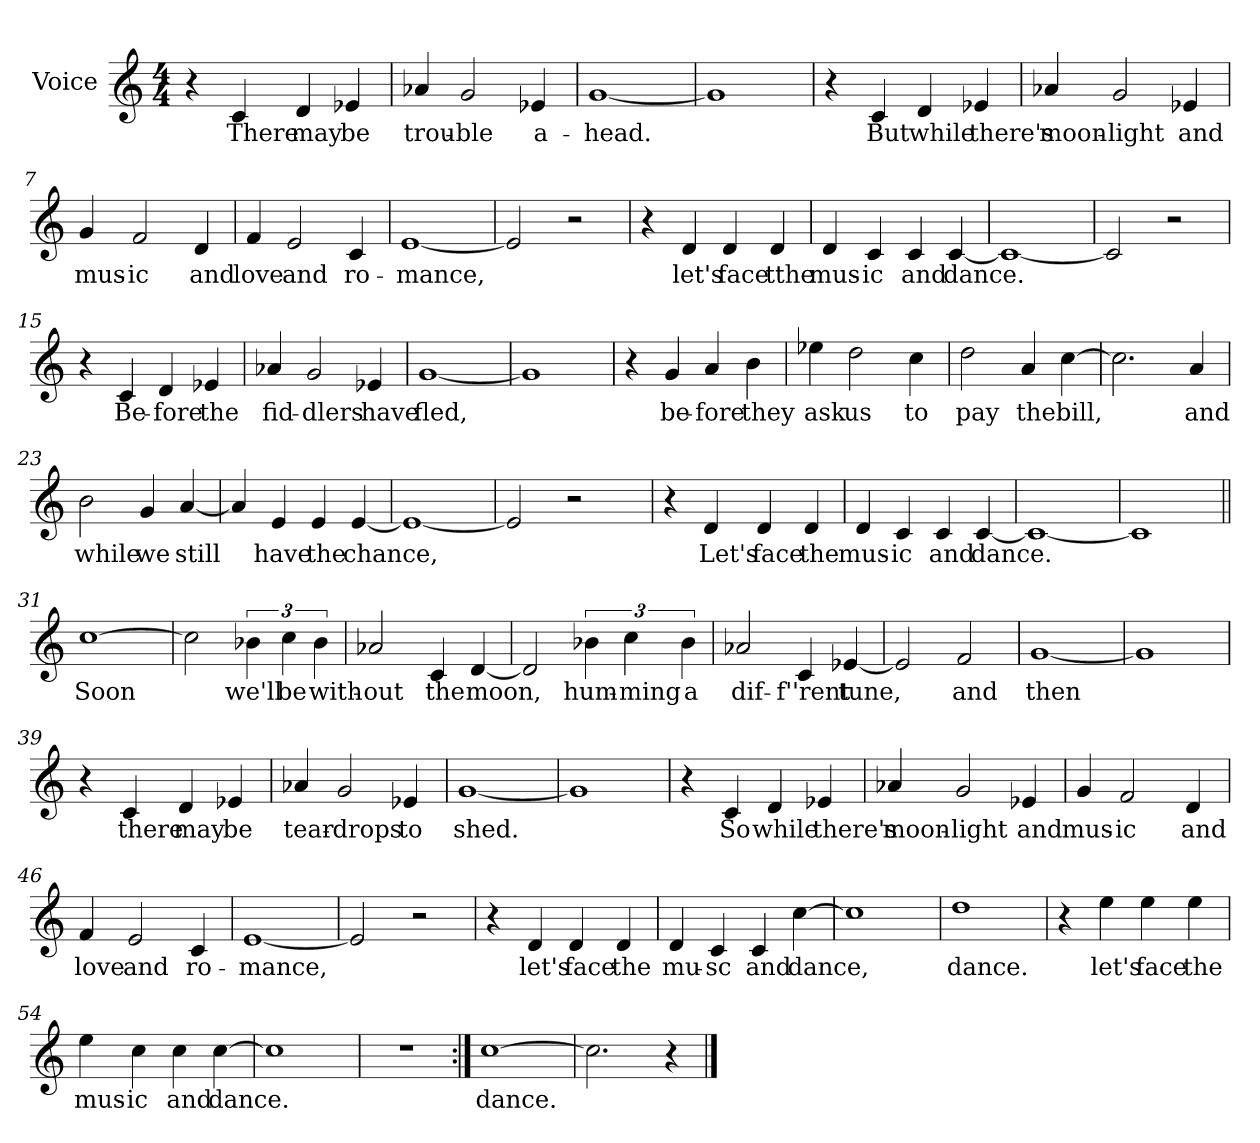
**kern	**text
*part1	*part1
*staff1	*staff1
*I"Voice	*
*I'Vo.	*
*clefG2	*
*k[]	*
*C:	*
*M4/4	*
=1	=1
4r	.
4c/	There
4d/	may
4e-X/	be
=2	=2
4a-X/	trou-
2g/	ble
4e-X/	a-
=3	=3
[1g	head.
=4	=4
1g]	.
=5	=5
4r	.
4c/	But
4d/	while
4e-X/	there's
=6	=6
4a-X/	moon-
2g/	light
4e-X/	and
!!LO:LB:g=z
=7	=7
4g/	mus-
2f/	ic
4d/	and
=8	=8
4f/	love
2e/	-and
4c/	ro-
=9	=9
[1e	mance,
=10	=10
2e/]	.
2r	.
=11	=11
4r	.
4d/	let's
4d/	face
4d/	tthe
=12	=12
4d/	mus-
4c/	ic
4c/	and
[4c/	dance.
!!LO:LB:g=z
=13	=13
1c_	.
=14	=14
2c/]	.
2r	.
=15	=15
4r	.
4c/	Be-
4d/	fore
4e-X/	the
=16	=16
4a-X/	fid-
2g/	dlers
4e-X/	have
=17	=17
[1g	fled,
=18	=18
1g]	.
!!LO:LB:g=z
=19	=19
4r	.
4g/	be-
4a/	fore
4b\	they
=20	=20
4ee-X\	ask
2dd\	us
4cc\	to
=21	=21
2dd\	pay
4a/	the
[4cc\	bill,
=22	=22
2.cc\]	.
4a/	and
=23	=23
2b\	while
4g/	we
[4a/	still
=24	=24
4a/]	.
4e/	have
4e/	the
[4e/	chance,
!!LO:LB:g=z
=25	=25
1e_	.
=26	=26
2e/]	.
2r	.
=27	=27
4r	.
4d/	Let's
4d/	face
4d/	the
=28	=28
4d/	mus-
4c/	ic
4c/	and
[4c/	dance.
=29	=29
1c_	.
=30	=30
1c]	.
!!LO:LB:g=z
=31||	=31||
[1cc	Soon
=32	=32
2cc\]	.
6b-X\	we'll
6cc\	be
6b-\	with-
=33	=33
2a-X/	out
4c/	the
[4d/	moon,
=34	=34
2d/]	.
6b-X\	hum-
6cc\	ming
6b-\	a
=35	=35
2a-X/	-dif-
4c/	f''rent
[4e-X/	tune,
=36	=36
2e-/]	.
2f/	and
!!LO:LB:g=z
=37	=37
[1g	then
=38	=38
1g]	.
=39	=39
4r	.
4c/	there
4d/	may
4e-X/	be
=40	=40
4a-X/	tear-
2g/	drops
4e-X/	to
=41	=41
[1g	shed.
=42	=42
1g]	.
!!LO:LB:g=z
=43	=43
4r	.
4c/	So
4d/	while
4e-X/	there's
=44	=44
4a-X/	moon-
2g/	light
4e-X/	and
=45	=45
4g/	mus-
2f/	ic
4d/	and
=46	=46
4f/	love
2e/	and
4c/	ro-
=47	=47
[1e	mance,
=48	=48
2e/]	.
2r	.
!!LO:PB:g=z
=49	=49
4r	.
4d/	let's
4d/	face
4d/	the
=50	=50
4d/	mu-
4c/	sc
4c/	and
[4cc\	dance,
=51	=51
1cc]	.
=52	=52
1dd	dance.
=53	=53
4r	.
4ee\	let's
4ee\	face
4ee\	the
!!LO:LB:g=z
=54	=54
4ee\	mus-
4cc\	ic
4cc\	and
[4cc\	dance.
=55	=55
1cc]	.
=56	=56
1r	.
=57:|!	=57:|!
[1cc	dance.
=58	=58
2.cc\]	.
4r	.
==	==
*-	*-
